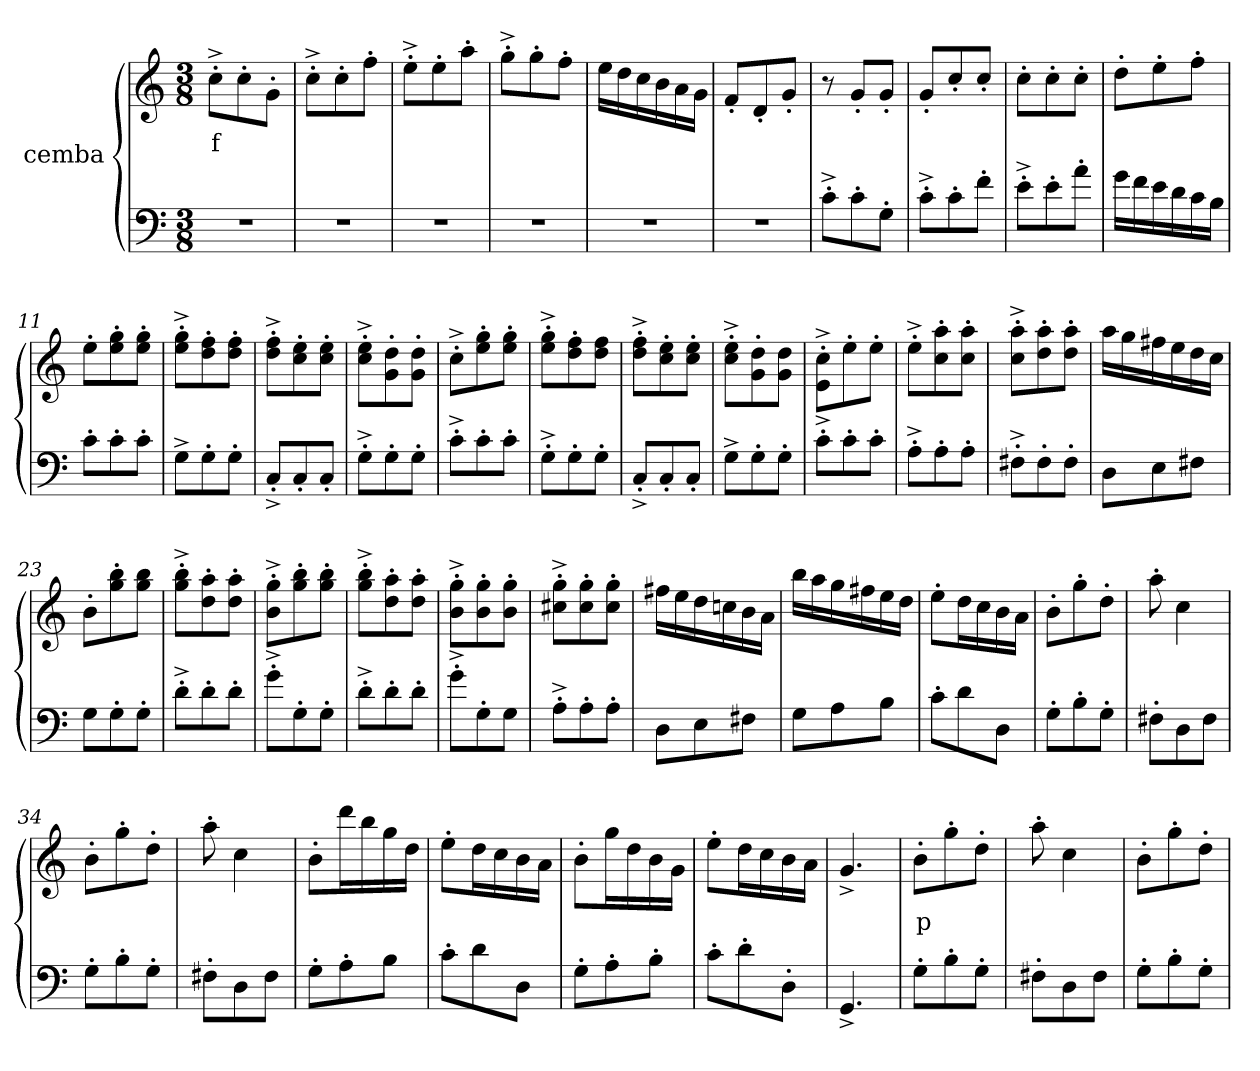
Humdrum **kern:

**kern	**kern	**text
*part2	*part1	*part1
*staff2	*staff1	*staff1
*I"cemba	*I"cemba	*
*clefF4	*clefG2	*
*k[]	*k[]	*
*C:	*C:	*
*M3/8	*M3/8	*
=1	=1	=1
4.r	8cc'>^>\L	f
.	8cc'>\	.
.	8g'>\J	.
=2	=2	=2
4.r	8cc'>^>\L	.
.	8cc'>\	.
.	8ff'>\J	.
=3	=3	=3
4.r	8ee'>^>\L	.
.	8ee'>\	.
.	8aa'>\J	.
=4	=4	=4
4.r	8gg'>^>\L	.
.	8gg'>\	.
.	8ff'>\J	.
=5	=5	=5
4.r	16ee\LL	.
.	16dd\	.
.	16cc\	.
.	16b\	.
.	16a\	.
.	16g\JJ	.
=6	=6	=6
4.r	8f'>/L	.
.	8d'>/	.
.	8g'>/J	.
=7	=7	=7
8c'>^>\L	8r	.
8c'>\	8g'>/L	.
8G'>\J	8g'>/J	.
=8	=8	=8
8c'>^>\L	8g'>/L	.
8c'>\	8cc'>/	.
8f'>\J	8cc'>/J	.
=9	=9	=9
8e'>^>\L	8cc'>\L	.
8e'>\	8cc'>\	.
8a'>\J	8cc'>\J	.
=10	=10	=10
16g\LL	8dd'>\L	.
16f\	.	.
16e\	8ee'>\	.
16d\	.	.
16c\	8ff'>\J	.
16B\JJ	.	.
=11	=11	=11
8c'>\L	8ee'>\L	.
8c'>\	8ee\'> 8gg\'>	.
8c'>\J	8ee\'> 8gg\'>J	.
=12	=12	=12
8G^>\L	8ee\'>^> 8gg\'>^>L	.
8G'>\	8dd\'> 8ff\'>	.
8G'>\J	8dd\'> 8ff\'>J	.
=13	=13	=13
8C'>^>/L	8dd\'>^> 8ff\'>^>L	.
8C'>/	8cc\'> 8ee\'>	.
8C'>/J	8cc\'> 8ee\'>J	.
=14	=14	=14
8G'>^>\L	8cc\'>^> 8ee\'>^>L	.
8G'>\	8g\'> 8dd\'>	.
8G'>\J	8g\'> 8dd\'>J	.
=15	=15	=15
8c'>^>\L	8cc'>^>\L	.
8c'>\	8ee\'> 8gg\'>	.
8c'>\J	8ee\'> 8gg\'>J	.
=16	=16	=16
8G'>^>\L	8ee\'>^> 8gg\'>^>L	.
8G'>\	8dd\'> 8ff\'>	.
8G'>\J	8dd\ 8ff\J	.
=17	=17	=17
8C'>^>/L	8dd\'>^> 8ff\'>^>L	.
8C'>/	8cc\'> 8ee\'>	.
8C'>/J	8cc\'> 8ee\'>J	.
=18	=18	=18
8G^>\L	8cc\'>^> 8ee\'>^>L	.
8G'>\	8g\'> 8dd\'>	.
8G'>\J	8g\ 8dd\J	.
=19	=19	=19
8c'>^>\L	8e\'>^> 8cc\'>^>L	.
8c'>\	8ee'>\	.
8c'>\J	8ee'>\J	.
=20	=20	=20
8A'>^>\L	8ee'>^>\L	.
8A'>\	8cc\'> 8aa\'>	.
8A'>\J	8cc\'> 8aa\'>J	.
=21	=21	=21
8F#X'>^>\L	8cc\'>^> 8aa\'>^>L	.
8F#'>\	8dd\'> 8aa\'>	.
8F#'>\J	8dd\'> 8aa\'>J	.
=22	=22	=22
8D\L	16aa\LL	.
.	16gg\	.
8E\	16ff#X\	.
.	16ee\	.
8F#X\J	16dd\	.
.	16cc\JJ	.
=23	=23	=23
8G\L	8b'>\L	.
8G'>\	8gg\'> 8bb\'>	.
8G'>\J	8gg\ 8bb\J	.
=24	=24	=24
8d'>^>\L	8gg\'>^> 8bb\'>^>L	.
8d'>\	8dd\'> 8aa\'>	.
8d'>\J	8dd\'> 8aa\'>J	.
=25	=25	=25
8g'>^>\L	8b\'>^> 8gg\'>^>L	.
8G'>\	8gg\'> 8bb\'>	.
8G'>\J	8gg\'> 8bb\'>J	.
=26	=26	=26
8d'>^>\L	8gg\'>^> 8bb\'>^>L	.
8d'>\	8dd\'> 8aa\'>	.
8d'>\J	8dd\'> 8aa\'>J	.
=27	=27	=27
8g'>^>\L	8b\'>^> 8gg\'>^>L	.
8G'>\	8b\'> 8gg\'>	.
8G\J	8b\'> 8gg\'>J	.
=28	=28	=28
8A'>^>\L	8cc#X\'>^> 8gg\'>^>L	.
8A'>\	8cc#\'> 8gg\'>	.
8A'>\J	8cc#\'> 8gg\'>J	.
=29	=29	=29
8D\L	16ff#X\LL	.
.	16ee\	.
8E\	16dd\	.
.	16ccn\	.
8F#X\J	16b\	.
.	16a\JJ	.
=30	=30	=30
8G\L	16bb\LL	.
.	16aa\	.
8A\	16gg\	.
.	16ff#X\	.
8B\J	16ee\	.
.	16dd\JJ	.
=31	=31	=31
8c'>\L	8ee'>\L	.
8d\	16dd\L	.
.	16cc\	.
8D\J	16b\	.
.	16a\JJ	.
=32	=32	=32
8G'>\L	8b'>\L	.
8B'>\	8gg'>\	.
8G'>\J	8dd'>\J	.
=33	=33	=33
8F#X'>\L	8aa'>\	.
8D\	4cc\	.
8F#\J	.	.
=34	=34	=34
8G'>\L	8b'>\L	.
8B'>\	8gg'>\	.
8G'>\J	8dd'>\J	.
=35	=35	=35
8F#X'>\L	8aa'>\	.
8D\	4cc\	.
8F#\J	.	.
=36	=36	=36
8G'>\L	8b'>\L	.
8A'>\	16ddd\L	.
.	16bb\	.
8B\J	16gg\	.
.	16dd\JJ	.
=37	=37	=37
8c'>\L	8ee'>\L	.
8d\	16dd\L	.
.	16cc\	.
8D\J	16b\	.
.	16a\JJ	.
=38	=38	=38
8G'>\L	8b'>\L	.
8A'>\	16gg\L	.
.	16dd\	.
8B'>\J	16b\	.
.	16g\JJ	.
=39	=39	=39
8c'>\L	8ee'>\L	.
8d'>\	16dd\L	.
.	16cc\	.
8D'>\J	16b\	.
.	16a\JJ	.
=40	=40	=40
4.GG^>/	4.g^>/	.
=41	=41	=41
8G'>\L	8b'>\L	p
8B'>\	8gg'>\	.
8G'>\J	8dd'>\J	.
=42	=42	=42
8F#X'>\L	8aa'>\	.
8D\	4cc\	.
8F#\J	.	.
=43	=43	=43
8G'>\L	8b'>\L	.
8B'>\	8gg'>\	.
8G'>\J	8dd'>\J	.
=	=	=
*-	*-	*-
